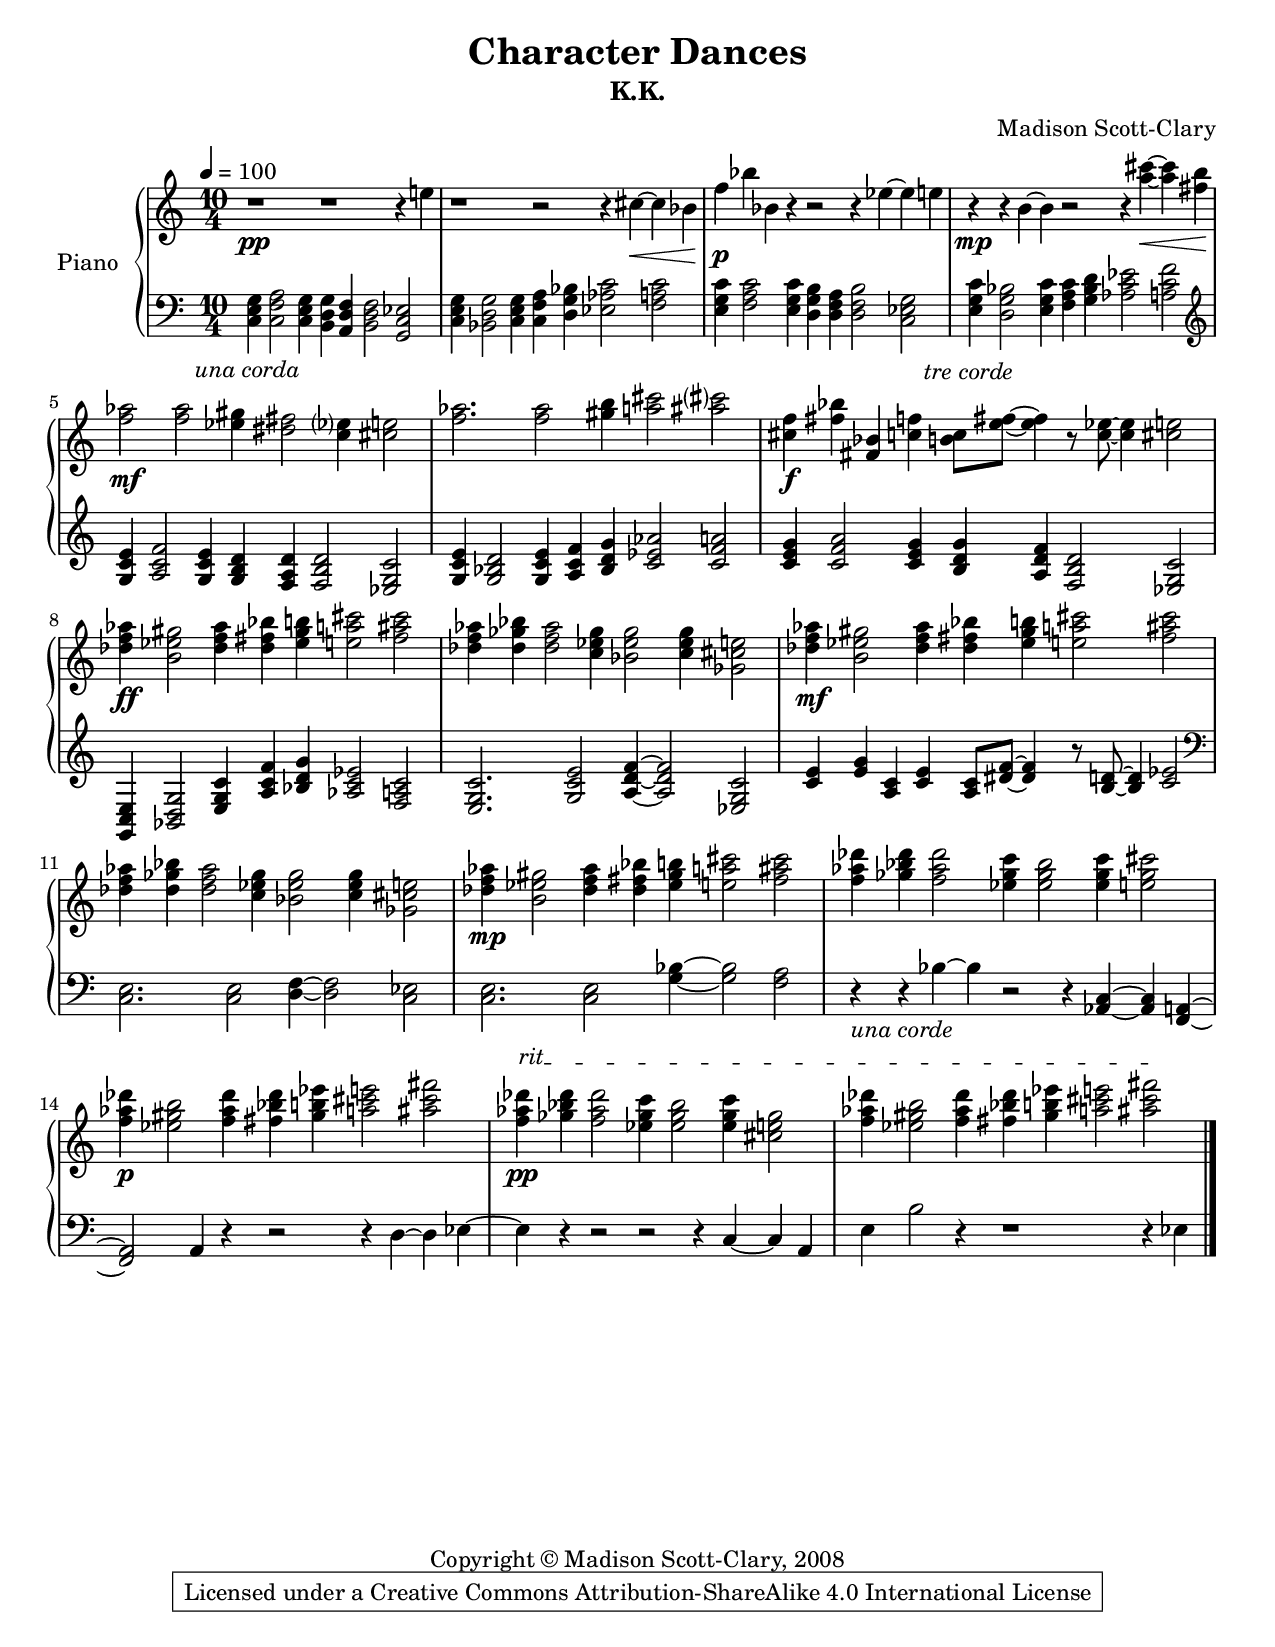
\version "2.18.2"

\header {
  title = "Character Dances"
  subtitle = "K.K."
  composer = "Madison Scott-Clary"
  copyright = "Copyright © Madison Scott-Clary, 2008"
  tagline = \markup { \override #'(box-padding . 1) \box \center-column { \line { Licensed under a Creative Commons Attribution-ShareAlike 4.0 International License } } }
}

\paper {
  #(set-paper-size "letter")
}

\version "2.18.2"

right = \relative c' {
  \key c \major
  \time 10/4
  \tempo 4 = 100
  % Music follows here.
  r1\pp r1 r4 e'!4
  r1 r2 r4 cis~\< cis bes
  f'\!\p bes bes, r4 r2 r4 ees~ ees e
  r4\mp r4 b~ b r2 r4 <a' cis>~\< <a cis> <fis b>
  <f aes>2\!\mf <f aes> <ees gis>4 <dis fis>2 <c ees?>4 <cis e>2
  <f aes>2. <f aes>2 <gis b>4 <a cis>2 <ais cis?>
  <cis, f>4\f <fis bes> <bes, fis> <c f> <b c>8 <e fis>~ <e fis>4 r8 <c ees>8~ <c ees>4 <cis e>2
  <des f aes>4\ff <b ees gis>2 <des f aes>4 <des fis bes> <ees gis b> <e a cis>2 <fis ais cis>
  <des f aes>4 <des ges bes> <des f aes>2 <c ees ges>4 <bes ees ges>2 <c ees ges>4 <e cis ges>2
  <des f aes>4\mf <b ees gis>2 <des f aes>4 <des fis bes> <ees gis b> <e a cis>2 <fis ais cis>
  <des f aes>4 <des ges bes> <des f aes>2 <c ees ges>4 <bes ees ges>2 <c ees ges>4 <e cis ges>2
  <des f aes>4\mp <b ees gis>2 <des f aes>4 <des fis bes> <ees gis b> <e a cis>2 <fis ais cis>
  <f aes des>4 <ges bes des> <f aes des>2 <ees ges c>4 <ees ges bes>2 <ees ges c>4 <e ges cis>2
  <f aes des>4\p <ees gis b>2 <f aes des>4 <fis bes des> <gis b ees> <a cis e>2 <ais cis fis>
  \override TextSpanner.bound-details.left.text = "rit"
  <f aes des>4\pp\startTextSpan <ges bes des> <f aes des>2 <ees ges c>4 <ees ges bes>2 <ees ges c>4 <cis e ges>2
  <f aes des>4 <ees gis b>2 <f aes des>4 <fis bes des> <gis b ees> <a cis e>2 <ais cis fis>\stopTextSpan
  \bar "|."
}

left = \relative c' {
  \key c \major
  \time 10/4
  \tempo 4 = 100
  % Music follows here.
  <c, e g>4\unaCorda <c f a>2 <c e g>4 <b d g> <a d f> <b d f>2 <g c ees>
  <c e g>4 <bes d g>2 <c e g>4 <c f a> <d g bes> <ees aes c>2 <f a c>
  <e g c>4 <f a c>2 <e g c>4 <d g b> <d f a> <d f b>2 <c ees g>2
  <e g c>4\treCorde <d g bes>2 <e g c>4  <f a c> <g bes d> <aes c  ees>2 <a c f> \clef treble
  <g c e>4 <a c f>2 <g c e>4 <g b d> <f a d> <f b d>2 <ees g c>
  <g c e>4 <g bes d>2 <g c e>4 <a c f> <bes d g> <c ees aes>2 <c f a>
  <c e g>4  <c f a>2  <c e g>4 <b d g> <a d f> <f b d>2 <ees g c>
  <g, e' c>4 <bes d g>2 <e g c>4 <a c f> <bes d g> <aes c ees>2 <f a c>
  <e g c>2. <g c e>2 <a d f>4~ <a d f>2 <ees g c>
  <c' e>4  <e g> <a, c> <c e> <a c>8 <dis f>~ <dis f>4 r8 <b d>8~ <b d>4 <c ees>2 \clef bass
  <c, e>2. <c e>2 <d f>4~ <d f>2 <c ees>
  <c e>2.  <c e>2 <g' bes>4~ <g bes>2 <f a>
  r4_\markup{\italic{una corde}} r bes4~ bes r2 r4 <aes, c>4~ <aes c> <f a>~
  <f a>2 a4 r4 r2 r4 d4~ d ees~
  ees r4 r2 r r4 c~ c a
  e' b'2 r4 r1 r4 ees,4
  \bar "|."
}

CDKK = \new PianoStaff \with {
    instrumentName = "Piano"
  } <<
    \new Staff = "right" \with {
      midiInstrument = "acoustic grand"
    } \right
    \new Staff = "left" \with {
      midiInstrument = "acoustic grand"
    } { \clef bass \left }
  >>

\score {
  \CDKK
}
